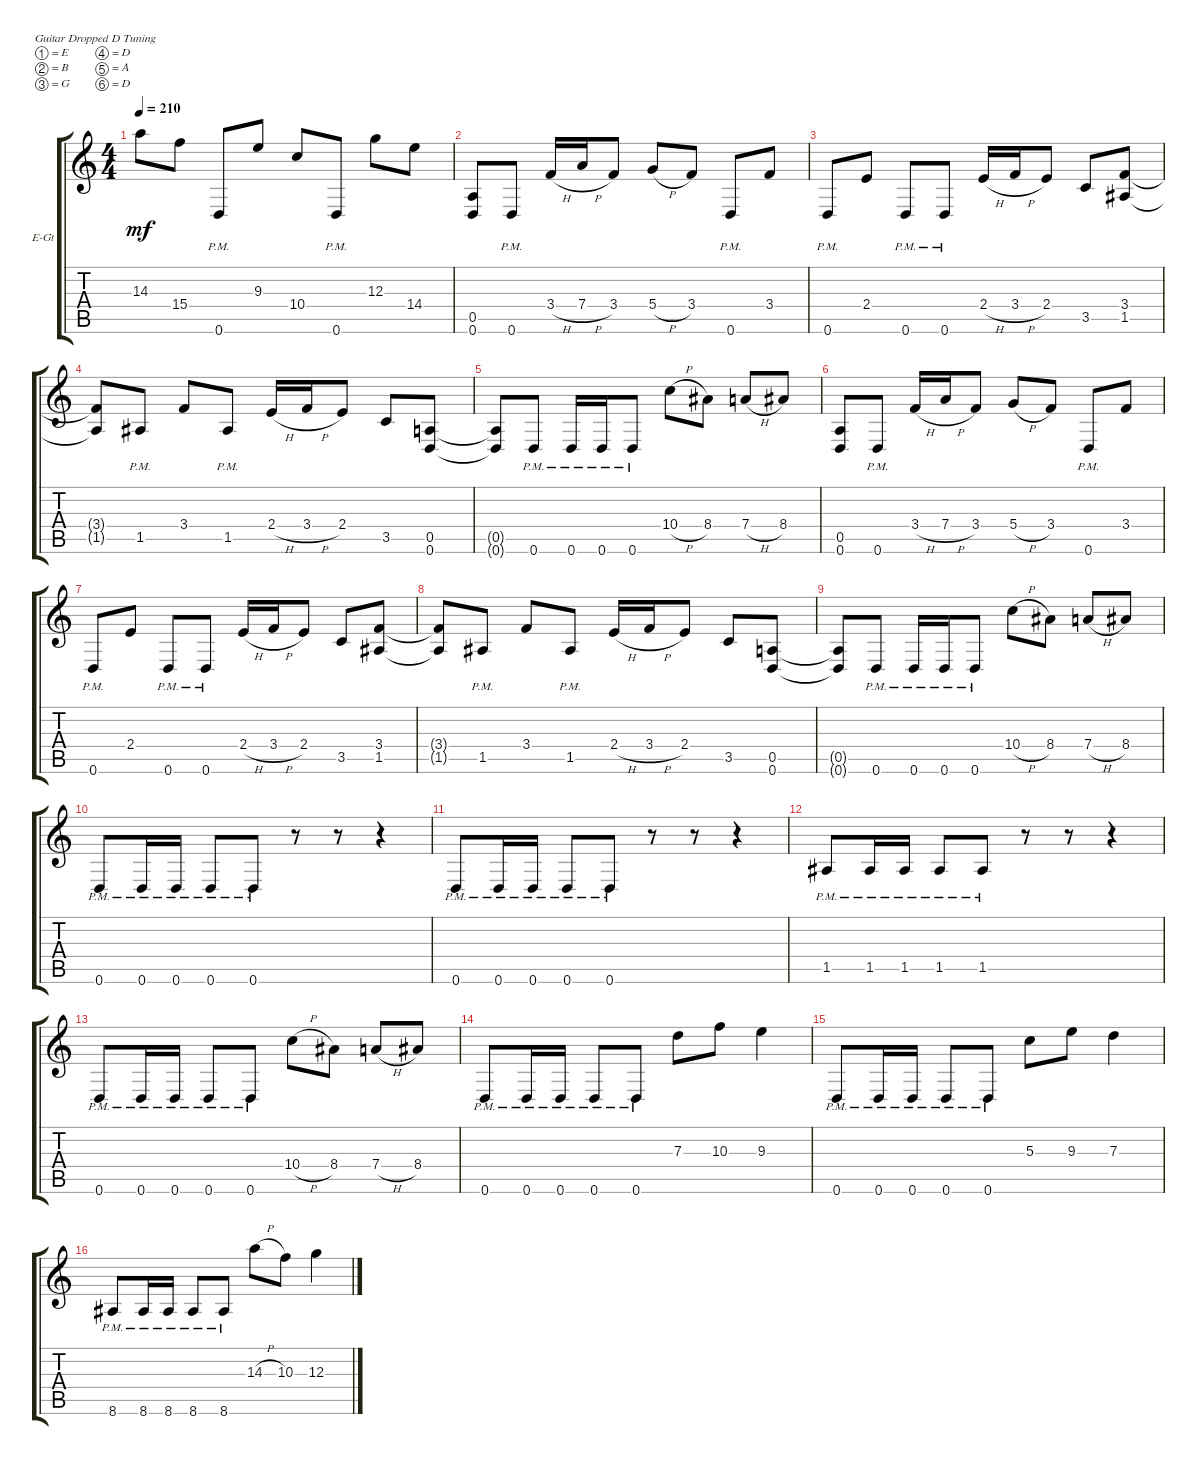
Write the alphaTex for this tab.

\defaultSystemsLayout 4
\bracketExtendMode groupsimilarinstruments
\firstSystemTrackNameOrientation horizontal
\otherSystemsTrackNameOrientation horizontal
\track ("Rhythm 2" "E-Gt") {instrument distortionguitar}
\staff {score tabs}
\tuning (E4 B3 G3 D3 A2 D2)
\ts (4 4)
\tempo 210
\clef g2
\ks c
14.3.8{dy mf} 15.4.8 0.6{pm}.8 9.3.8 10.4.8 0.6{pm}.8 12.3.8 14.4.8 |
(0.6 0.5).8 0.6{pm}.8 3.4{h}.16 7.4{h}.16 3.4.8 5.4{h}.8 3.4.8 0.6{pm}.8 3.4.8 |
0.6{pm}.8 2.4.8 0.6{pm}.8 0.6{pm}.8 2.4{h}.16 3.4{h}.16 2.4.8 3.5.8 (1.5 3.4).8 |
(1.5{t} 3.4{t}).8 1.5{pm}.8 3.4.8 1.5{pm}.8 2.4{h}.16 3.4{h}.16 2.4.8 3.5.8 (0.6 0.5).8 |
(0.6{t} 0.5{t}).8 0.6{pm}.8 0.6{pm}.16 0.6{pm}.16 0.6{pm}.8 10.4{h}.8 8.4.8 7.4{h}.8 8.4.8 |
(0.6 0.5).8 0.6{pm}.8 3.4{h}.16 7.4{h}.16 3.4.8 5.4{h}.8 3.4.8 0.6{pm}.8 3.4.8 |
0.6{pm}.8 2.4.8 0.6{pm}.8 0.6{pm}.8 2.4{h}.16 3.4{h}.16 2.4.8 3.5.8 (1.5 3.4).8 |
(1.5{t} 3.4{t}).8 1.5{pm}.8 3.4.8 1.5{pm}.8 2.4{h}.16 3.4{h}.16 2.4.8 3.5.8 (0.6 0.5).8 |
(0.6{t} 0.5{t}).8 0.6{pm}.8 0.6{pm}.16 0.6{pm}.16 0.6{pm}.8 10.4{h}.8 8.4.8 7.4{h}.8 8.4.8 |
0.6{pm}.8 0.6{pm}.16 0.6{pm}.16 0.6{pm}.8 0.6{pm}.8 r.8 r.8 r.4 |
0.6{pm}.8 0.6{pm}.16 0.6{pm}.16 0.6{pm}.8 0.6{pm}.8 r.8 r.8 r.4 |
1.5{pm}.8 1.5{pm}.16 1.5{pm}.16 1.5{pm}.8 1.5{pm}.8 r.8 r.8 r.4 |
0.6{pm}.8 0.6{pm}.16 0.6{pm}.16 0.6{pm}.8 0.6{pm}.8 10.4{h}.8 8.4.8 7.4{h}.8 8.4.8 |
0.6{pm}.8 0.6{pm}.16 0.6{pm}.16 0.6{pm}.8 0.6{pm}.8 7.3.8 10.3.8 9.3.4 |
0.6{pm}.8 0.6{pm}.16 0.6{pm}.16 0.6{pm}.8 0.6{pm}.8 5.3.8 9.3.8 7.3.4 |
8.6{pm}.8 8.6{pm}.16 8.6{pm}.16 8.6{pm}.8 8.6{pm}.8 14.3{h}.8 10.3.8 12.3.4
